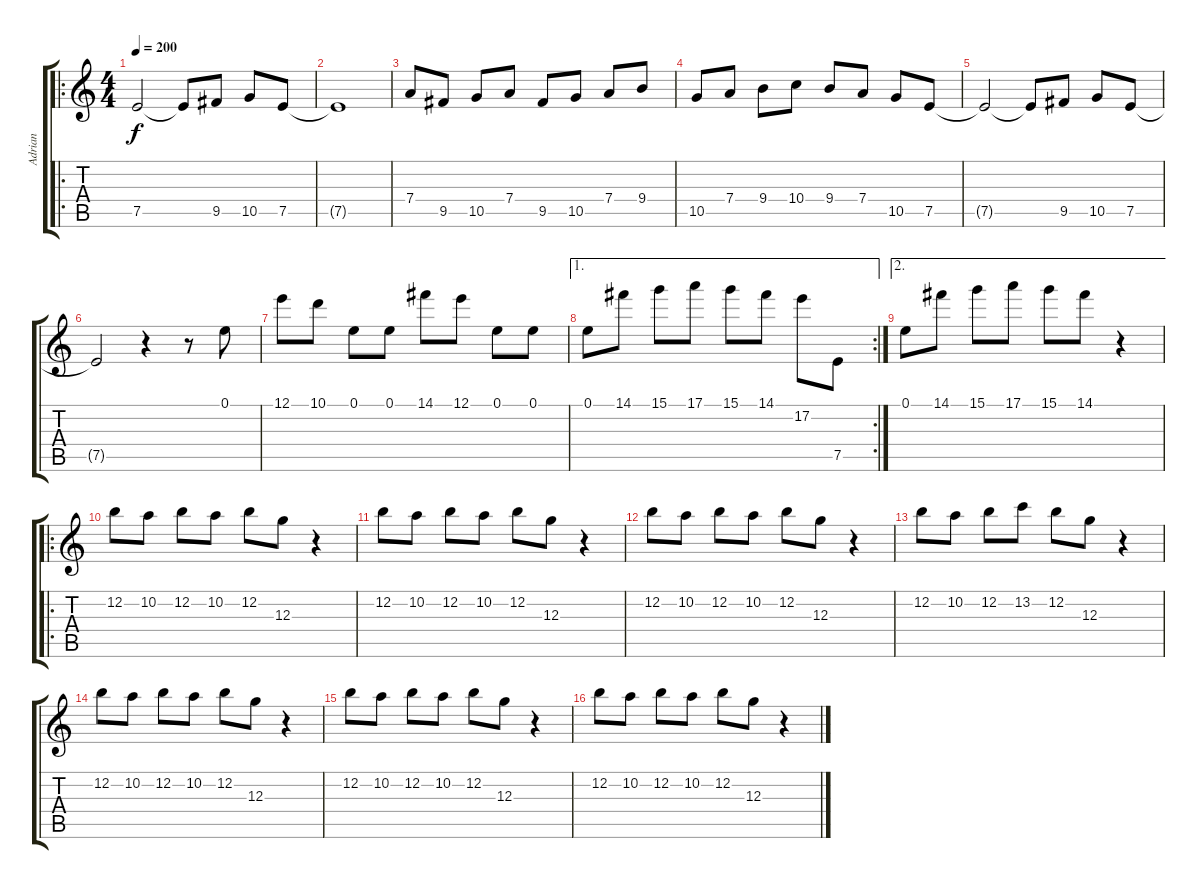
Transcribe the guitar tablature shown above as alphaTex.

\track ("Adrian" "Adrian") {instrument distortionguitar}
\staff {score tabs}
\tuning (E4 B3 G3 D3 A2 E2) {hide}
\ro
\ts (4 4)
\tempo 200
\clef g2
\ks c
7.5.2{dy f} 7.5{t}.8 9.5.8 10.5.8 7.5.8 |
7.5{t}.1 |
7.4.8 9.5.8 10.5.8 7.4.8 9.5.8 10.5.8 7.4.8 9.4.8 |
10.5.8 7.4.8 9.4.8 10.4.8 9.4.8 7.4.8 10.5.8 7.5.8 |
7.5{t}.2 7.5{t}.8 9.5.8 10.5.8 7.5.8 |
7.5{t}.2 r.4 r.8 0.1.8 |
12.1.8 10.1.8 0.1.8 0.1.8 14.1.8 12.1.8 0.1.8 0.1.8 |
\ae 1
\rc 2
0.1.8 14.1.8 15.1.8 17.1.8 15.1.8 14.1.8 17.2.8 7.5.8 |
\ae 2
0.1.8 14.1.8 15.1.8 17.1.8 15.1.8 14.1.8 r.4 |
\ro
12.2.8 10.2.8 12.2.8 10.2.8 12.2.8 12.3.8 r.4 |
12.2.8 10.2.8 12.2.8 10.2.8 12.2.8 12.3.8 r.4 |
12.2.8 10.2.8 12.2.8 10.2.8 12.2.8 12.3.8 r.4 |
12.2.8 10.2.8 12.2.8 13.2.8 12.2.8 12.3.8 r.4 |
12.2.8 10.2.8 12.2.8 10.2.8 12.2.8 12.3.8 r.4 |
12.2.8 10.2.8 12.2.8 10.2.8 12.2.8 12.3.8 r.4 |
12.2.8 10.2.8 12.2.8 10.2.8 12.2.8 12.3.8 r.4
